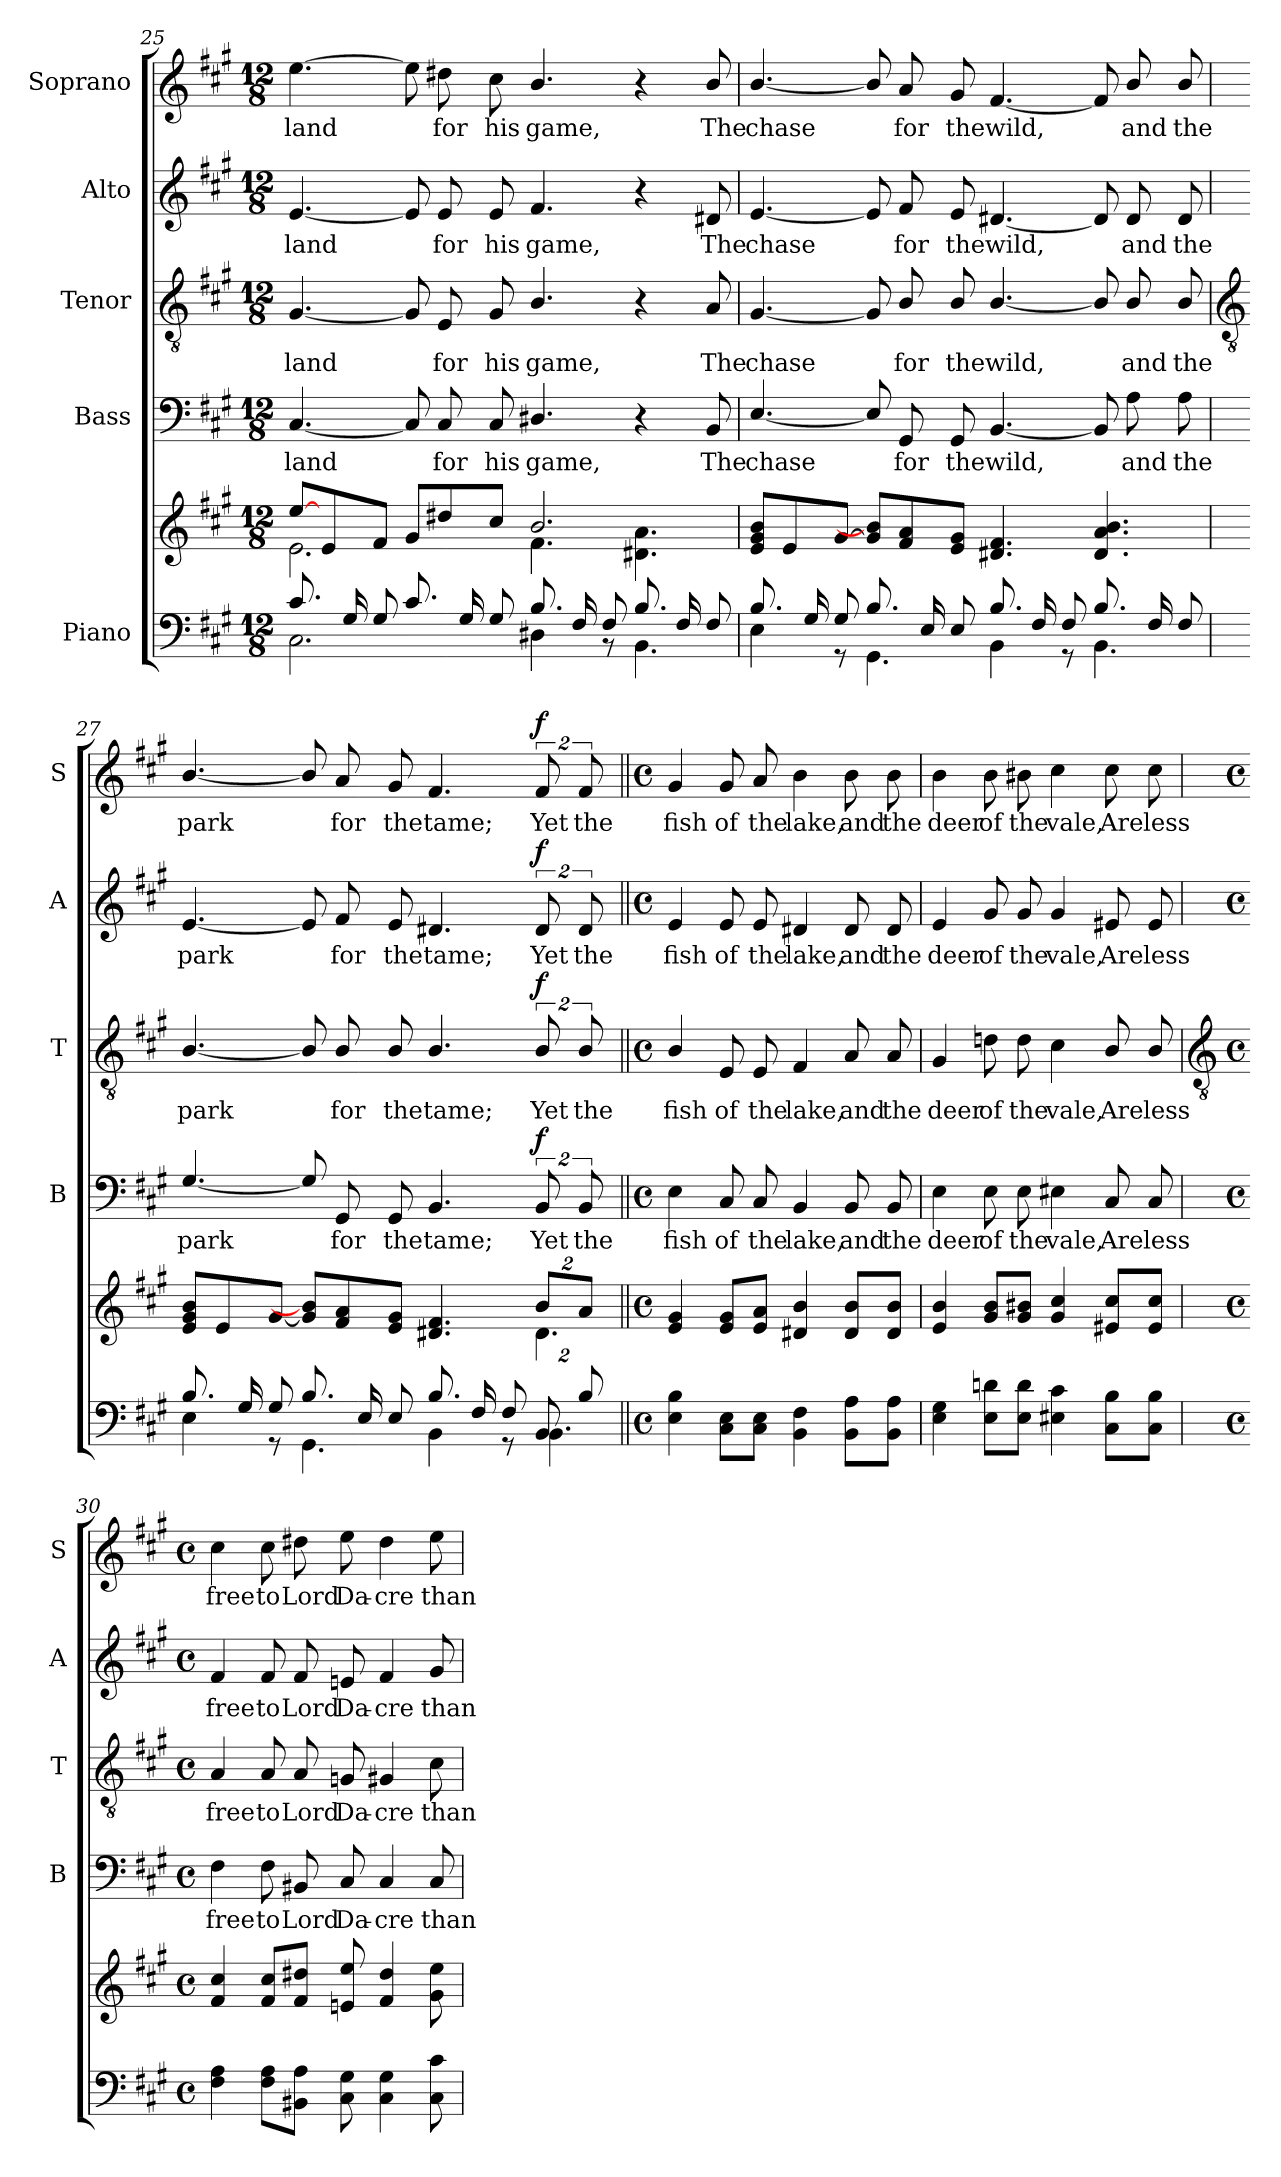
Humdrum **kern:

**kern	**kern	**kern	**text	**dynam	**kern	**text	**dynam	**kern	**text	**dynam	**kern	**text	**dynam
*part5	*part5	*part4	*part4	*part4	*part3	*part3	*part3	*part2	*part2	*part2	*part1	*part1	*part1
*staff6	*staff5	*staff4	*staff4	*staff4	*staff3	*staff3	*staff3	*staff2	*staff2	*staff2	*staff1	*staff1	*staff1
*I"Piano	*	*I"Bass	*	*	*I"Tenor	*	*	*I"Alto	*	*	*I"Soprano	*	*
*	*	*I'B	*	*	*I'T	*	*	*I'A	*	*	*I'S	*	*
*clefF4	*clefG2	*clefF4	*	*	*clefGv2	*	*	*clefG2	*	*	*clefG2	*	*
*k[f#c#g#]	*k[f#c#g#]	*k[f#c#g#]	*	*	*k[f#c#g#]	*	*	*k[f#c#g#]	*	*	*k[f#c#g#]	*	*
*A:	*A:	*A:	*	*	*A:	*	*	*A:	*	*	*A:	*	*
*M12/8	*M12/8	*M12/8	*	*	*M12/8	*	*	*M12/8	*	*	*M12/8	*	*
=25	=25	=25	=25	=25	=25	=25	=25	=25	=25	=25	=25	=25	=25
*^	*^	*	*	*	*	*	*	*	*	*	*	*	*
!	!	!	!	!	!LO:LY:b	!	!	!LO:LY:b	!	!	!LO:LY:b	!	!	!LO:LY:b	!
8.c#/L	2.C#\	[8ee/L	2.e\	[4.C#	land	.	[4.G#	land	.	[4.e	land	.	[4.ee	land	.
.	.	8e/	.	.	.	.	.	.	.	.	.	.	.	.	.
16G#/L	.	.	.	.	.	.	.	.	.	.	.	.	.	.	.
8G#/J	.	8f#/J	.	.	.	.	.	.	.	.	.	.	.	.	.
8.c#/L	.	8g#/L	.	8C#]	.	.	8G#]	.	.	8e]	.	.	8ee]	.	.
!	!	!	!	!	!LO:LY:b	!	!	!LO:LY:b	!	!	!LO:LY:b	!	!	!LO:LY:b	!
.	.	8dd#X/	.	8C#	for	.	8E	for	.	8e	for	.	8dd#X	for	.
16G#/L	.	.	.	.	.	.	.	.	.	.	.	.	.	.	.
!	!	!	!	!	!LO:LY:b	!	!	!LO:LY:b	!	!	!LO:LY:b	!	!	!LO:LY:b	!
8G#/J	.	8cc#/J	.	8C#	his	.	8G#	his	.	8e	his	.	8cc#	his	.
!	!	!	!	!	!LO:LY:b	!	!	!LO:LY:b	!	!	!LO:LY:b	!	!	!LO:LY:b	!
8.B/L	4D#X\	2.b/	4.f#\	4.D#X/	game,	.	4.B/	game,	.	4.f#/	game,	.	4.b/	game,	.
16F#/L	.	.	.	.	.	.	.	.	.	.	.	.	.	.	.
8F#/J	8r	.	.	.	.	.	.	.	.	.	.	.	.	.	.
8.B/L	4.BB\	.	4.d#X\ 4.a\	4r	.	.	4r	.	.	4r	.	.	4r	.	.
16F#/L	.	.	.	.	.	.	.	.	.	.	.	.	.	.	.
!	!	!	!	!	!LO:LY:b	!	!	!LO:LY:b	!	!	!LO:LY:b	!	!	!LO:LY:b	!
8F#/J	.	.	.	8BB/	The	.	8A/	The	.	8d#X/	The	.	8b/	The	.
=26	=26	=26	=26	=26	=26	=26	=26	=26	=26	=26	=26	=26	=26	=26	=26
!	!	!	!LO:N:vis=1	!	!LO:LY:b	!	!	!LO:LY:b	!	!	!LO:LY:b	!	!	!LO:LY:b	!
8.B/L	4E\	8e/ 8g#/ 8b/L	1.ryy	[4.E/	chase	.	[4.G#/	chase	.	[4.e/	chase	.	[4.b/	chase	.
.	.	8e/	.	.	.	.	.	.	.	.	.	.	.	.	.
16G#/L	.	.	.	.	.	.	.	.	.	.	.	.	.	.	.
8G#/J	8r	[8g#/J	.	.	.	.	.	.	.	.	.	.	.	.	.
8.B/L	4.GG#\	8g#/] 8b/]L	.	8E/]	.	.	8G#/]	.	.	8e/]	.	.	8b/]	.	.
!	!	!	!	!	!LO:LY:b	!	!	!LO:LY:b	!	!	!LO:LY:b	!	!	!LO:LY:b	!
.	.	8f#/ 8a/	.	8GG#	for	.	8B/	for	.	8f#	for	.	8a	for	.
16E/L	.	.	.	.	.	.	.	.	.	.	.	.	.	.	.
!	!	!	!	!	!LO:LY:b	!	!	!LO:LY:b	!	!	!LO:LY:b	!	!	!LO:LY:b	!
8E/J	.	8e/ 8g#/J	.	8GG#	the	.	8B/	the	.	8e	the	.	8g#	the	.
!	!	!	!	!	!LO:LY:b	!	!	!LO:LY:b	!	!	!LO:LY:b	!	!	!LO:LY:b	!
8.B/L	4BB\	4.d#X/ 4.f#/	.	[4.BB	wild,	.	[4.B/	wild,	.	[4.d#X	wild,	.	[4.f#	wild,	.
16F#/L	.	.	.	.	.	.	.	.	.	.	.	.	.	.	.
8F#/J	8r	.	.	.	.	.	.	.	.	.	.	.	.	.	.
8.B/L	4.BB\	4.d#/ 4.a/ 4.b/	.	8BB]	.	.	8B/]	.	.	8d#]	.	.	8f#]	.	.
!	!	!	!	!	!LO:LY:b	!	!	!LO:LY:b	!	!	!LO:LY:b	!	!	!LO:LY:b	!
.	.	.	.	8A\	and	.	8B/	and	.	8d#/	and	.	8b/	and	.
16F#/L	.	.	.	.	.	.	.	.	.	.	.	.	.	.	.
!	!	!	!	!	!LO:LY:b	!	!	!LO:LY:b	!	!	!LO:LY:b	!	!	!LO:LY:b	!
8F#/J	.	.	.	8A\	the	.	8B/	the	.	8d#/	the	.	8b/	the	.
!!LO:LB:g=z
=27	=27	=27	=27	=27	=27	=27	=27	=27	=27	=27	=27	=27	=27	=27	=27
*	*	*	*	*	*	*	*clefGv2	*	*	*	*	*	*	*	*
!	!	!	!	!	!LO:LY:b	!	!	!LO:LY:b	!	!	!LO:LY:b	!	!	!LO:LY:b	!
8.B/L	4E\	8e/ 8g#/ 8b/L	2.ryy	[4.G#/	park	.	[4.B/	park	.	[4.e/	park	.	[4.b/	park	.
.	.	8e/	.	.	.	.	.	.	.	.	.	.	.	.	.
16G#/L	.	.	.	.	.	.	.	.	.	.	.	.	.	.	.
8G#/J	8r	[8g#/J	.	.	.	.	.	.	.	.	.	.	.	.	.
8.B/L	4.GG#\	8g#/] 8b/]L	.	8G#/]	.	.	8B/]	.	.	8e/]	.	.	8b/]	.	.
!	!	!	!	!	!LO:LY:b	!	!	!LO:LY:b	!	!	!LO:LY:b	!	!	!LO:LY:b	!
.	.	8f#/ 8a/	.	8GG#	for	.	8B/	for	.	8f#	for	.	8a	for	.
16E/L	.	.	.	.	.	.	.	.	.	.	.	.	.	.	.
!	!	!	!	!	!LO:LY:b	!	!	!LO:LY:b	!	!	!LO:LY:b	!	!	!LO:LY:b	!
8E/J	.	8e/ 8g#/J	.	8GG#	the	.	8B/	the	.	8e	the	.	8g#	the	.
!	!	!	!	!	!LO:LY:b	!	!	!LO:LY:b	!	!	!LO:LY:b	!	!	!LO:LY:b	!
8.B/L	4BB\	4.d#X/ 4.f#/	4.ryy	4.BB	tame;	.	4.B/	tame;	.	4.d#X	tame;	.	4.f#	tame;	.
16F#/L	.	.	.	.	.	.	.	.	.	.	.	.	.	.	.
8F#/J	8r	.	.	.	.	.	.	.	.	.	.	.	.	.	.
!	!	!	!	!	!LO:LY:b	!LO:DY:b	!	!LO:LY:b	!LO:DY:b	!	!LO:LY:b	!LO:DY:b	!	!LO:LY:b	!LO:DY:b
16%3BB/L	4.BB\	16%3b/L	4.d#\	16%3BB	Yet	f	16%3B/	Yet	f	16%3d#	Yet	f	16%3f#	Yet	f
!	!	!	!	!	!LO:LY:b	!	!	!LO:LY:b	!	!	!LO:LY:b	!	!	!LO:LY:b	!
16%3B/J	.	16%3a/J	.	16%3BB	the	.	16%3B/	the	.	16%3d#	the	.	16%3f#	the	.
=28||	=28||	=28||	=28||	=28||	=28||	=28||	=28||	=28||	=28||	=28||	=28||	=28||	=28||	=28||	=28||
*M4/4	*	*M4/4	*	*M4/4	*	*	*M4/4	*	*	*M4/4	*	*	*M4/4	*	*
*met(c)	*	*met(c)	*	*met(c)	*	*	*met(c)	*	*	*met(c)	*	*	*met(c)	*	*
!	!	!	!	!	!LO:LY:b	!	!	!LO:LY:b	!	!	!LO:LY:b	!	!	!LO:LY:b	!
1ryy	4E\ 4B\	4e/ 4g#/	1ryy	4E	fish	.	4B/	fish	.	4e	fish	.	4g#	fish	.
!	!	!	!	!	!LO:LY:b	!	!	!LO:LY:b	!	!	!LO:LY:b	!	!	!LO:LY:b	!
.	8C#\ 8E\L	8e/ 8g#/L	.	8C#	of	.	8E	of	.	8e	of	.	8g#	of	.
!	!	!	!	!	!LO:LY:b	!	!	!LO:LY:b	!	!	!LO:LY:b	!	!	!LO:LY:b	!
.	8C#\ 8E\J	8e/ 8a/J	.	8C#	the	.	8E	the	.	8e	the	.	8a	the	.
!	!	!	!	!	!LO:LY:b	!	!	!LO:LY:b	!	!	!LO:LY:b	!	!	!LO:LY:b	!
.	4BB\ 4F#\	4d#X/ 4b/	.	4BB	lake,	.	4F#	lake,	.	4d#X	lake,	.	4b	lake,	.
!	!	!	!	!	!LO:LY:b	!	!	!LO:LY:b	!	!	!LO:LY:b	!	!	!LO:LY:b	!
.	8BB\ 8A\L	8d#/ 8b/L	.	8BB	and	.	8A	and	.	8d#	and	.	8b	and	.
!	!	!	!	!	!LO:LY:b	!	!	!LO:LY:b	!	!	!LO:LY:b	!	!	!LO:LY:b	!
.	8BB\ 8A\J	8d#/ 8b/J	.	8BB	the	.	8A	the	.	8d#	the	.	8b	the	.
=29	=29	=29	=29	=29	=29	=29	=29	=29	=29	=29	=29	=29	=29	=29	=29
!	!	!	!	!	!LO:LY:b	!	!	!LO:LY:b	!	!	!LO:LY:b	!	!	!LO:LY:b	!
1ryy	4E\ 4G#\	4e/ 4b/	1ryy	4E	deer	.	4G#	deer	.	4e	deer	.	4b	deer	.
!	!	!	!	!	!LO:LY:b	!	!	!LO:LY:b	!	!	!LO:LY:b	!	!	!LO:LY:b	!
.	8E\ 8dn\L	8g#/ 8b/L	.	8E	of	.	8dn	of	.	8g#	of	.	8b	of	.
!	!	!	!	!	!LO:LY:b	!	!	!LO:LY:b	!	!	!LO:LY:b	!	!	!LO:LY:b	!
.	8E\ 8d\J	8g#/ 8b#X/J	.	8E	the	.	8d	the	.	8g#	the	.	8b#X	the	.
!	!	!	!	!	!LO:LY:b	!	!	!LO:LY:b	!	!	!LO:LY:b	!	!	!LO:LY:b	!
.	4E#X\ 4c#\	4g#/ 4cc#/	.	4E#X	vale,	.	4c#	vale,	.	4g#	vale,	.	4cc#	vale,	.
!	!	!	!	!	!LO:LY:b	!	!	!LO:LY:b	!	!	!LO:LY:b	!	!	!LO:LY:b	!
.	8C#\ 8B\L	8e#X/ 8cc#/L	.	8C#	Are	.	8B/	Are	.	8e#X	Are	.	8cc#	Are	.
!	!	!	!	!	!LO:LY:b	!	!	!LO:LY:b	!	!	!LO:LY:b	!	!	!LO:LY:b	!
.	8C#\ 8B\J	8e#/ 8cc#/J	.	8C#	less	.	8B/	less	.	8e#	less	.	8cc#	less	.
*v	*v	*	*	*	*	*	*	*	*	*	*	*	*	*	*
!!LO:LB:g=z
=30	=30	=30	=30	=30	=30	=30	=30	=30	=30	=30	=30	=30	=30	=30
*	*	*	*	*	*	*clefGv2	*	*	*	*	*	*	*	*
*M4/4	*M4/4	*	*M4/4	*	*	*M4/4	*	*	*M4/4	*	*	*M4/4	*	*
*met(c)	*met(c)	*	*met(c)	*	*	*met(c)	*	*	*met(c)	*	*	*met(c)	*	*
*^	*	*	*	*	*	*	*	*	*	*	*	*	*	*
!	!	!	!	!	!LO:LY:b	!	!	!LO:LY:b	!	!	!LO:LY:b	!	!	!LO:LY:b	!
*v	*v	*	*	*	*	*	*	*	*	*	*	*	*	*	*
4F# 4A	4f#/ 4cc#/	1ryy	4F#	free	.	4A	free	.	4f#	free	.	4cc#	free	.
!	!	!	!	!LO:LY:b	!	!	!LO:LY:b	!	!	!LO:LY:b	!	!	!LO:LY:b	!
8F# 8AL	8f#/ 8cc#/L	.	8F#	to	.	8A	to	.	8f#	to	.	8cc#	to	.
!	!	!	!	!LO:LY:b	!	!	!LO:LY:b	!	!	!LO:LY:b	!	!	!LO:LY:b	!
8BB#X 8AJ	8f#/ 8dd#X/J	.	8BB#X	Lord	.	8A	Lord	.	8f#	Lord	.	8dd#X	Lord	.
!	!	!	!	!LO:LY:b	!	!	!LO:LY:b	!	!	!LO:LY:b	!	!	!LO:LY:b	!
8C# 8G#	8en/ 8ee/	.	8C#	Da-	.	8G	Da-	.	8en	Da-	.	8ee	Da-	.
!	!	!	!	!LO:LY:b	!	!	!LO:LY:b	!	!	!LO:LY:b	!	!	!LO:LY:b	!
4C# 4G#	4f#/ 4dd#/	.	4C#	-cre	.	4G#X	-cre	.	4f#	-cre	.	4dd#	-cre	.
!	!	!	!	!LO:LY:b	!	!	!LO:LY:b	!	!	!LO:LY:b	!	!	!LO:LY:b	!
8C# 8c#	8g#\ 8ee\	.	8C#	than	.	8c#	than	.	8g#	than	.	8ee	than	.
*	*v	*v	*	*	*	*	*	*	*	*	*	*	*	*
=	=	=	=	=	=	=	=	=	=	=	=	=	=
*-	*-	*-	*-	*-	*-	*-	*-	*-	*-	*-	*-	*-	*-
